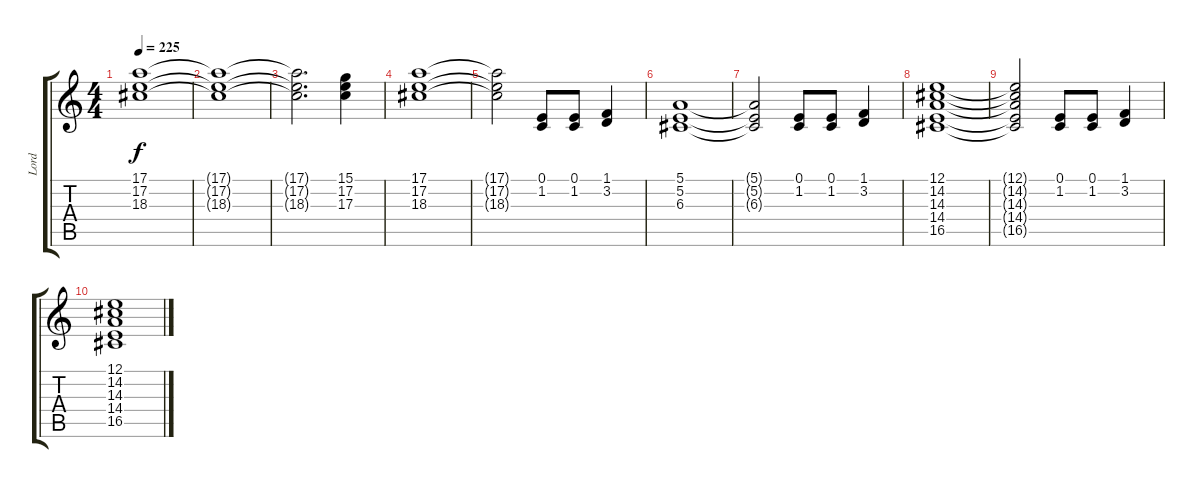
\track ("Lord" "Lord") {instrument rockorgan}
\staff {score tabs}
\tuning (E4 B3 G3 D3 A2 E2) {hide}
\ts (4 4)
\tempo 225
\clef g2
\ks c
(17.1{t} 17.2{t} 18.3{t}).1{dy f} |
(17.1{t} 17.2{t} 18.3{t}).1 |
(17.1{t} 17.2{t} 18.3{t}).2{d} (15.1 17.2 17.3).4 |
(17.1 17.2 18.3).1 |
(17.1{t} 17.2{t} 18.3{t}).2 (0.1 1.2).8 (0.1 1.2).8 (1.1 3.2).4 |
(5.1 5.2 6.3).1 |
(5.1{t} 5.2{t} 6.3{t}).2 (0.1 1.2).8 (0.1 1.2).8 (1.1 3.2).4 |
(12.1 14.2 14.3 14.4 16.5).1 |
(12.1{t} 14.2{t} 14.3{t} 14.4{t} 16.5{t}).2 (0.1 1.2).8 (0.1 1.2).8 (1.1 3.2).4 |
(12.1 14.2 14.3 14.4 16.5).1
